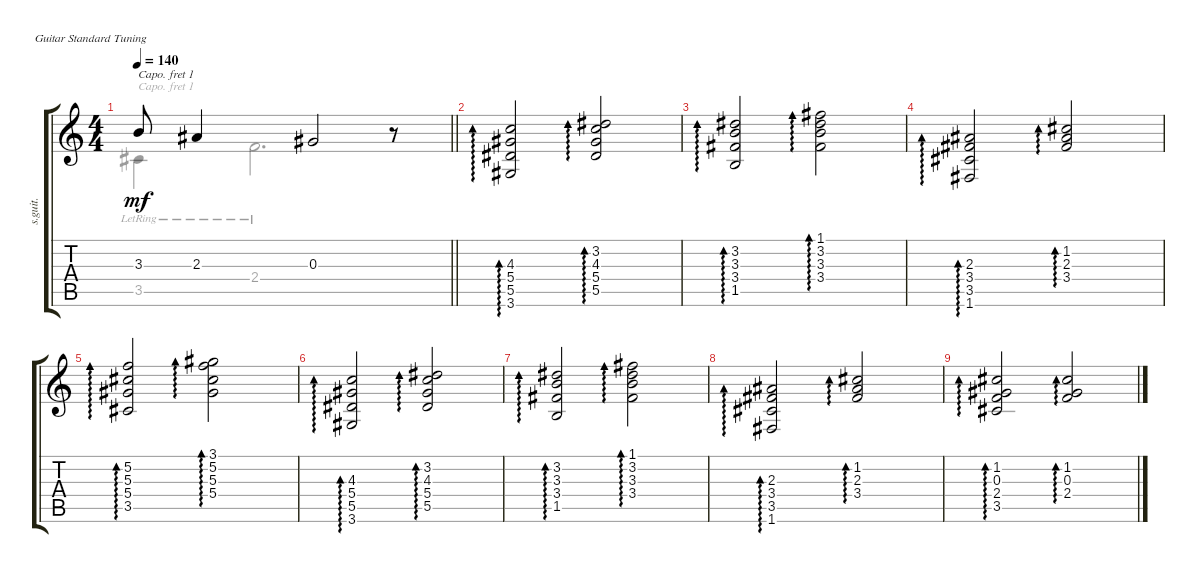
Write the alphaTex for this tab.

\defaultSystemsLayout 4
\bracketExtendMode groupsimilarinstruments
\otherSystemsTrackNameOrientation horizontal
\chordDiagramsInScore
\track ("Steel Guitar" "s.guit.") {instrument acousticguitarsteel}
\staff {score tabs}
\capo 1
\tuning (E4 B3 G3 D3 A2 E2)
\voice
\ts (4 4)
\tempo 140
\clef g2
\barLineRight lightlight
\ks c
3.3.8{dy mf beam Up} 2.3{acc #}.4{beam Up} 0.3{acc #}.2{beam Up} r.8{beam Up} |
(3.6{acc #} 5.5{acc #} 5.4{acc #} 4.3).2{ad 0 beam Up} (5.5{acc #} 5.4{acc #} 4.3 3.2{acc #}).2{ad 0 beam Up} |
(1.5 3.4{acc #} 3.3 3.2{acc #}).2{ad 0 beam Up} (3.4{acc #} 3.3 3.2{acc #} 1.1{acc #}).2{ad 0 beam Down} |
(1.6{acc #} 3.5{acc #} 3.4{acc #} 2.3{acc #}).2{ad 0 beam Up} (3.4{acc #} 2.3{acc #} 1.2{acc #}).2{ad 0 beam Up} |
(3.5{acc #} 5.4{acc #} 5.3{acc #} 5.2).2{ad 0 beam Up} (5.2 5.3{acc #} 5.4{acc #} 3.1{acc #}).2{ad 0 beam Down} |
(3.6{acc #} 5.5{acc #} 5.4{acc #} 4.3).2{ad 0 beam Up} (5.5{acc #} 5.4{acc #} 4.3 3.2{acc #}).2{ad 0 beam Up} |
(1.5 3.4{acc #} 3.3 3.2{acc #}).2{ad 0 beam Up} (3.4{acc #} 3.3 3.2{acc #} 1.1{acc #}).2{ad 0 beam Down} |
(1.6{acc #} 3.5{acc #} 3.4{acc #} 2.3{acc #}).2{ad 0 beam Up} (3.4{acc #} 2.3{acc #} 1.2{acc #}).2{ad 0 beam Up} |
(3.5{acc #} 2.4 0.3{acc #} 1.2{acc #}).2{ad 0 beam Up} (1.2{acc #} 0.3{acc #} 2.4).2{ad 0 beam Up}
\voice
\clef g2
\ottava regular
\simile none
\barLineRight lightlight
\ks c
3.5{lr acc #}.4{dy mf beam Down} 2.4{lr}.2{d beam Down} |
|
|
|
|
|
|
|
